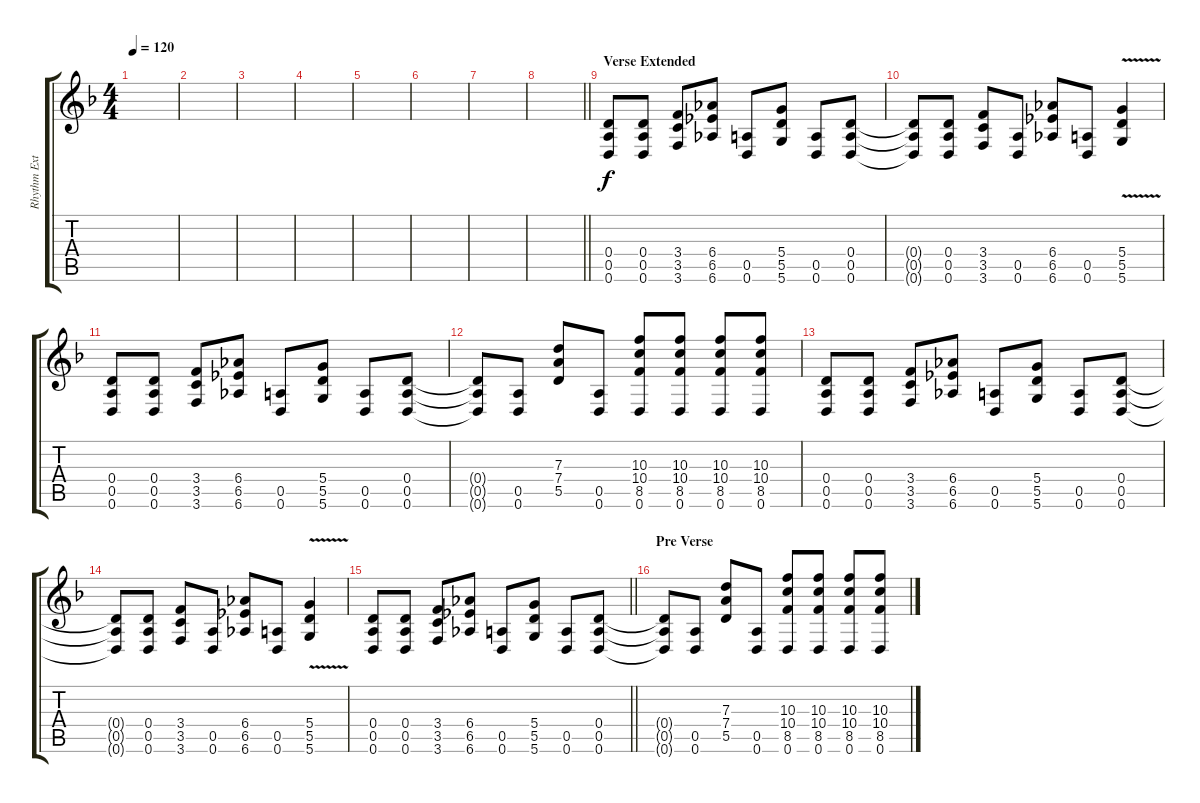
\track ("Rhythm Extra" "Rhythm Ext") {instrument distortionguitar}
\staff {score tabs}
\tuning (E4 B3 G3 D3 A2 D2) {hide}
\ts (4 4)
\tempo 120
\clef g2
\ks f
|
|
|
|
|
|
|
\barLineRight lightlight
|
\section ("" "Verse Extended")
(0.4 0.5 0.6).8 (0.4 0.5 0.6).8 (3.4 3.5 3.6).8 (6.4 6.5 6.6).8 (0.5 0.6).8 (5.4 5.5 5.6).8 (0.5 0.6).8 (0.4 0.5 0.6).8 |
(0.4{t} 0.5{t} 0.6{t}).8 (0.4 0.5 0.6).8 (3.4 3.5 3.6).8 (0.5 0.6).8 (6.4 6.5 6.6).8 (0.5 0.6).8 (5.4{v} 5.5{v} 5.6{v}).4 |
(0.4 0.5 0.6).8 (0.4 0.5 0.6).8 (3.4 3.5 3.6).8 (6.4 6.5 6.6).8 (0.5 0.6).8 (5.4 5.5 5.6).8 (0.5 0.6).8 (0.4 0.5 0.6).8 |
(0.4{t} 0.5{t} 0.6{t}).8 (0.5 0.6).8 (7.3 7.4 5.5).8 (0.5 0.6).8 (10.3 10.4 8.5 0.6).8 (10.3 10.4 8.5 0.6).8 (10.3 10.4 8.5 0.6).8 (10.3 10.4 8.5 0.6).8 |
(0.4 0.5 0.6).8 (0.4 0.5 0.6).8 (3.4 3.5 3.6).8 (6.4 6.5 6.6).8 (0.5 0.6).8 (5.4 5.5 5.6).8 (0.5 0.6).8 (0.4 0.5 0.6).8 |
(0.4{t} 0.5{t} 0.6{t}).8 (0.4 0.5 0.6).8 (3.4 3.5 3.6).8 (0.5 0.6).8 (6.4 6.5 6.6).8 (0.5 0.6).8 (5.4{v} 5.5{v} 5.6{v}).4 |
\barLineRight lightlight
(0.4 0.5 0.6).8 (0.4 0.5 0.6).8 (3.4 3.5 3.6).8 (6.4 6.5 6.6).8 (0.5 0.6).8 (5.4 5.5 5.6).8 (0.5 0.6).8 (0.4 0.5 0.6).8 |
\section ("" "Pre Verse")
(0.4{t} 0.5{t} 0.6{t}).8 (0.5 0.6).8 (7.3 7.4 5.5).8 (0.5 0.6).8 (10.3 10.4 8.5 0.6).8 (10.3 10.4 8.5 0.6).8 (10.3 10.4 8.5 0.6).8 (10.3 10.4 8.5 0.6).8
